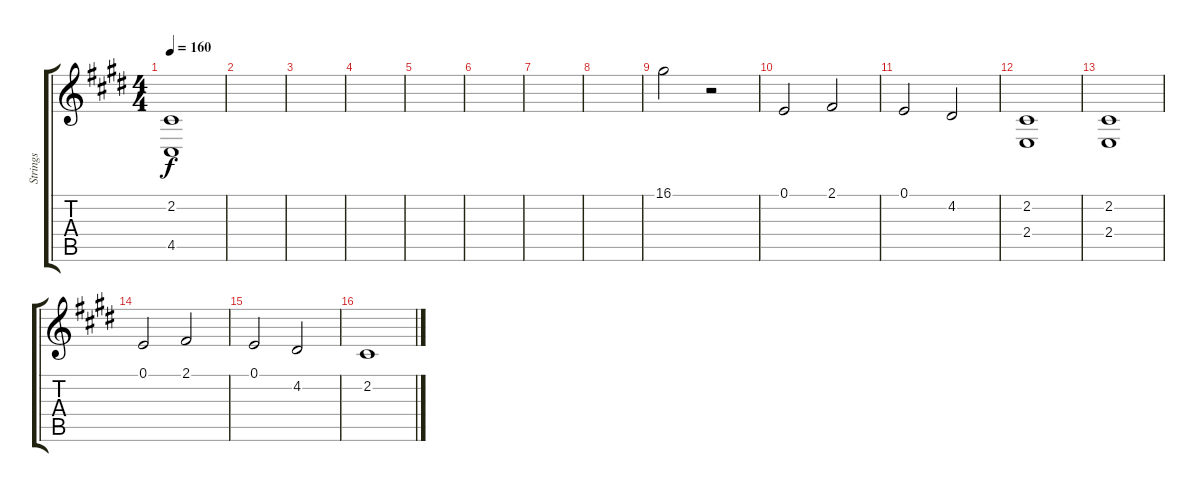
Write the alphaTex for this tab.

\track ("Strings" "Strings") {instrument stringensemble1}
\staff {score tabs}
\tuning (E4 B3 G3 D3 A2 E2) {hide}
\ts (4 4)
\tempo 160
\clef g2
\ks e
(2.2{t} 4.5{t}).1{dy f} |
|
|
|
|
|
|
|
16.1.2 r.2 |
0.1.2 2.1.2 |
0.1.2 4.2.2 |
(2.2 2.4).1 |
(2.2 2.4).1 |
0.1.2 2.1.2 |
0.1.2 4.2.2 |
2.2.1
